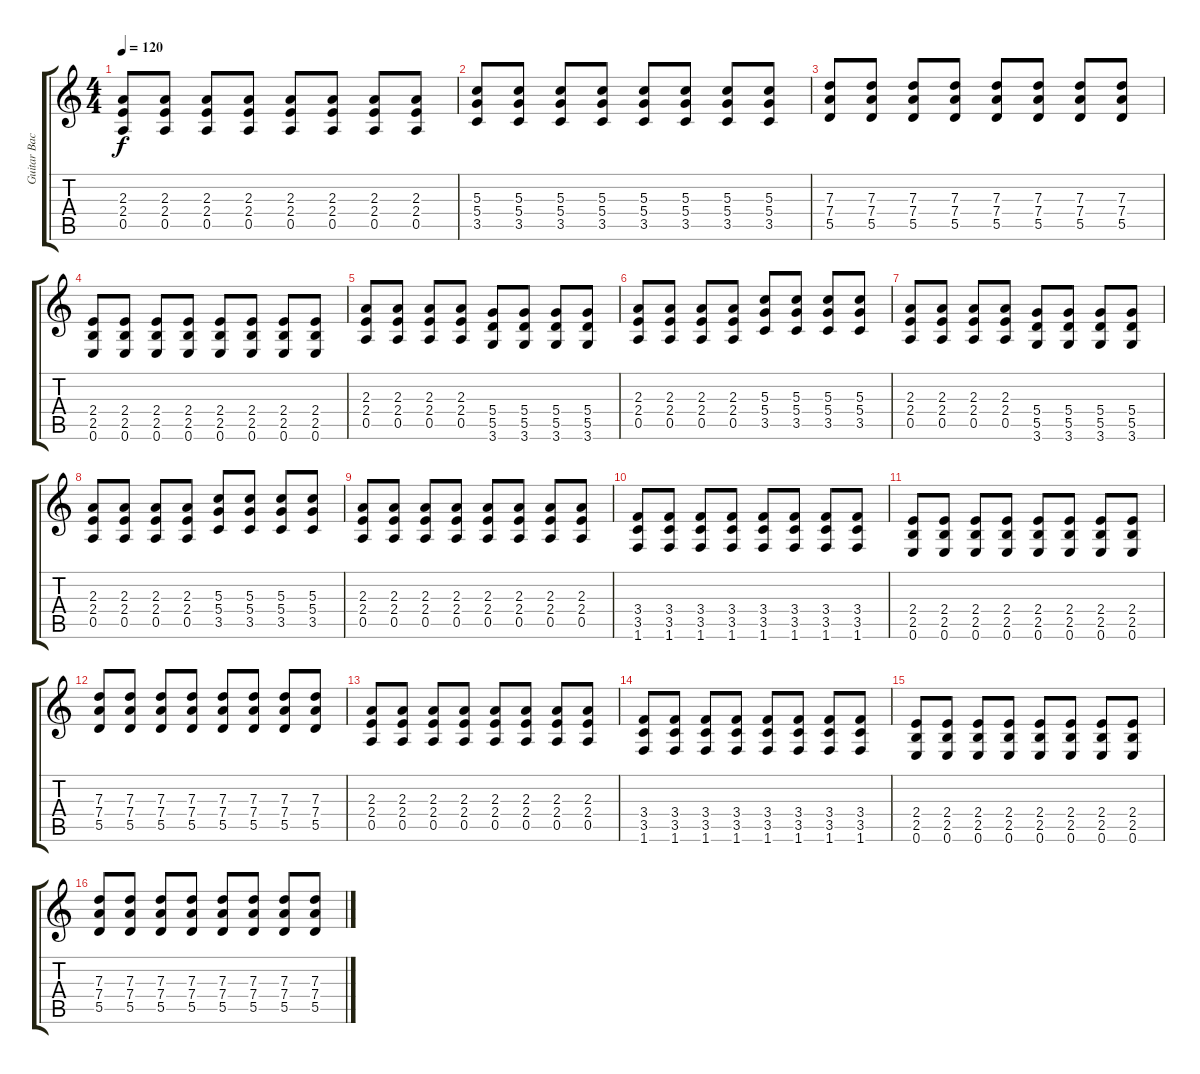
\track ("Guitar Backup" "Guitar Bac") {instrument distortionguitar}
\staff {score tabs}
\tuning (E4 B3 G3 D3 A2 E2) {hide}
\ts (4 4)
\tempo 120
\clef g2
\ks c
(2.3 2.4 0.5).8{dy f instrument distortionguitar} (2.3 2.4 0.5).8 (2.3 2.4 0.5).8 (2.3 2.4 0.5).8 (2.3 2.4 0.5).8 (2.3 2.4 0.5).8 (2.3 2.4 0.5).8 (2.3 2.4 0.5).8 |
(5.3 5.4 3.5).8 (5.3 5.4 3.5).8 (5.3 5.4 3.5).8 (5.3 5.4 3.5).8 (5.3 5.4 3.5).8 (5.3 5.4 3.5).8 (5.3 5.4 3.5).8 (5.3 5.4 3.5).8 |
(7.3 7.4 5.5).8 (7.3 7.4 5.5).8 (7.3 7.4 5.5).8 (7.3 7.4 5.5).8 (7.3 7.4 5.5).8 (7.3 7.4 5.5).8 (7.3 7.4 5.5).8 (7.3 7.4 5.5).8 |
(2.4 2.5 0.6).8 (2.4 2.5 0.6).8 (2.4 2.5 0.6).8 (2.4 2.5 0.6).8 (2.4 2.5 0.6).8 (2.4 2.5 0.6).8 (2.4 2.5 0.6).8 (2.4 2.5 0.6).8 |
(2.3 2.4 0.5).8{instrument distortionguitar} (2.3 2.4 0.5).8 (2.3 2.4 0.5).8 (2.3 2.4 0.5).8 (5.4 5.5 3.6).8 (5.4 5.5 3.6).8 (5.4 5.5 3.6).8 (5.4 5.5 3.6).8 |
(2.3 2.4 0.5).8 (2.3 2.4 0.5).8 (2.3 2.4 0.5).8 (2.3 2.4 0.5).8 (5.3 5.4 3.5).8 (5.3 5.4 3.5).8 (5.3 5.4 3.5).8 (5.3 5.4 3.5).8 |
(2.3 2.4 0.5).8 (2.3 2.4 0.5).8 (2.3 2.4 0.5).8 (2.3 2.4 0.5).8 (5.4 5.5 3.6).8 (5.4 5.5 3.6).8 (5.4 5.5 3.6).8 (5.4 5.5 3.6).8 |
(2.3 2.4 0.5).8 (2.3 2.4 0.5).8 (2.3 2.4 0.5).8 (2.3 2.4 0.5).8 (5.3 5.4 3.5).8 (5.3 5.4 3.5).8 (5.3 5.4 3.5).8 (5.3 5.4 3.5).8 |
(2.3 2.4 0.5).8 (2.3 2.4 0.5).8 (2.3 2.4 0.5).8 (2.3 2.4 0.5).8 (2.3 2.4 0.5).8 (2.3 2.4 0.5).8 (2.3 2.4 0.5).8 (2.3 2.4 0.5).8 |
(3.4 3.5 1.6).8 (3.4 3.5 1.6).8 (3.4 3.5 1.6).8 (3.4 3.5 1.6).8 (3.4 3.5 1.6).8 (3.4 3.5 1.6).8 (3.4 3.5 1.6).8 (3.4 3.5 1.6).8 |
(2.4 2.5 0.6).8 (2.4 2.5 0.6).8 (2.4 2.5 0.6).8 (2.4 2.5 0.6).8 (2.4 2.5 0.6).8 (2.4 2.5 0.6).8 (2.4 2.5 0.6).8 (2.4 2.5 0.6).8 |
(7.3 7.4 5.5).8 (7.3 7.4 5.5).8 (7.3 7.4 5.5).8 (7.3 7.4 5.5).8 (7.3 7.4 5.5).8 (7.3 7.4 5.5).8 (7.3 7.4 5.5).8 (7.3 7.4 5.5).8 |
(2.3 2.4 0.5).8 (2.3 2.4 0.5).8 (2.3 2.4 0.5).8 (2.3 2.4 0.5).8 (2.3 2.4 0.5).8 (2.3 2.4 0.5).8 (2.3 2.4 0.5).8 (2.3 2.4 0.5).8 |
(3.4 3.5 1.6).8 (3.4 3.5 1.6).8 (3.4 3.5 1.6).8 (3.4 3.5 1.6).8 (3.4 3.5 1.6).8 (3.4 3.5 1.6).8 (3.4 3.5 1.6).8 (3.4 3.5 1.6).8 |
(2.4 2.5 0.6).8 (2.4 2.5 0.6).8 (2.4 2.5 0.6).8 (2.4 2.5 0.6).8 (2.4 2.5 0.6).8 (2.4 2.5 0.6).8 (2.4 2.5 0.6).8 (2.4 2.5 0.6).8 |
(7.3 7.4 5.5).8 (7.3 7.4 5.5).8 (7.3 7.4 5.5).8 (7.3 7.4 5.5).8 (7.3 7.4 5.5).8 (7.3 7.4 5.5).8 (7.3 7.4 5.5).8 (7.3 7.4 5.5).8
